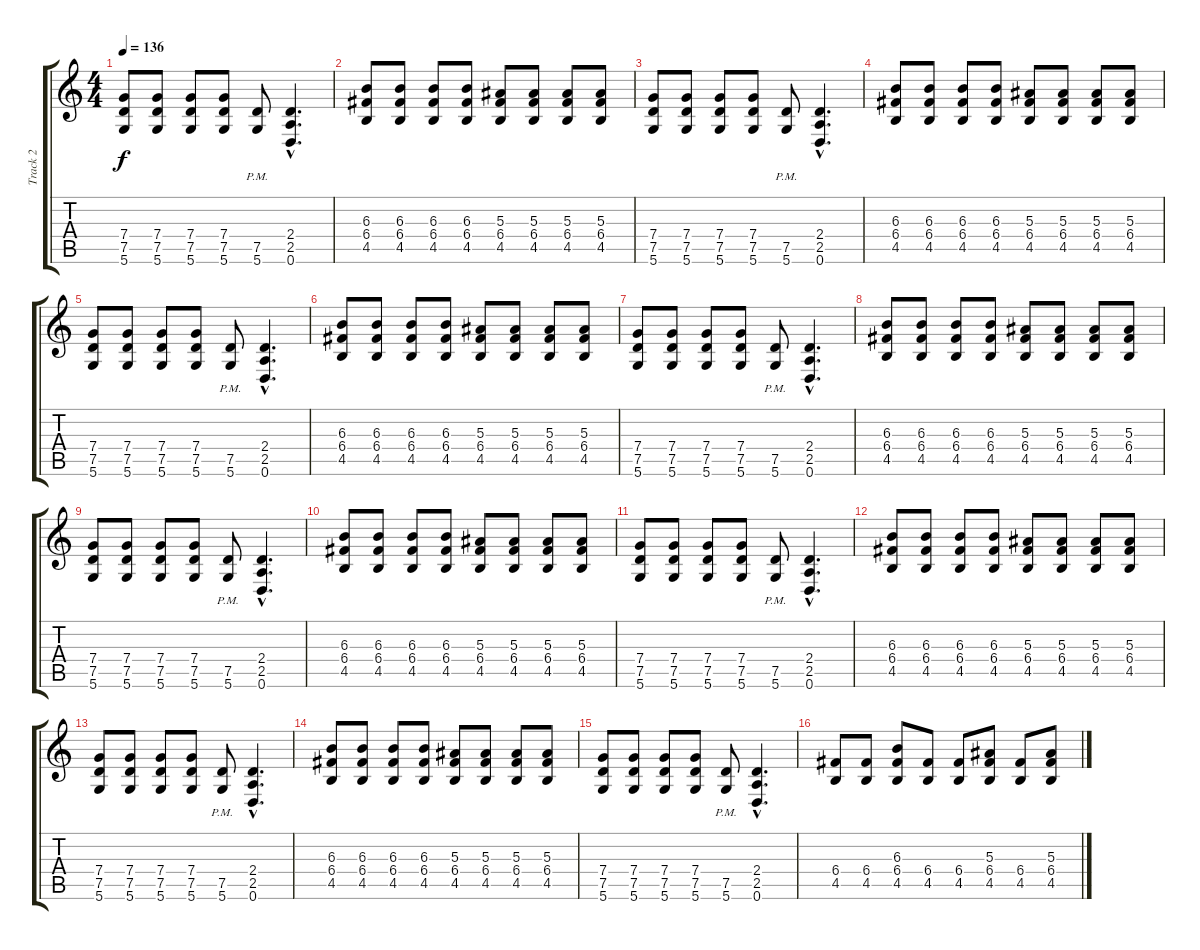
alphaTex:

\track ("Track 2" "Track 2") {instrument distortionguitar}
\staff {score tabs}
\tuning (D4 A3 F3 C3 G2 D2) {hide}
\ts (4 4)
\tempo 136
\clef g2
\ks c
(7.4 7.5 5.6).8{dy f} (7.4 7.5 5.6).8 (7.4 7.5 5.6).8 (7.4 7.5 5.6).8 (7.5{pm} 5.6{pm}).8 (2.4{hac} 2.5{hac} 0.6{hac}).4{d} |
(6.3 6.4 4.5).8 (6.3 6.4 4.5).8 (6.3 6.4 4.5).8 (6.3 6.4 4.5).8 (5.3 6.4 4.5).8 (5.3 6.4 4.5).8 (5.3 6.4 4.5).8 (5.3 6.4 4.5).8 |
(7.4 7.5 5.6).8 (7.4 7.5 5.6).8 (7.4 7.5 5.6).8 (7.4 7.5 5.6).8 (7.5{pm} 5.6{pm}).8 (2.4{hac} 2.5{hac} 0.6{hac}).4{d} |
(6.3 6.4 4.5).8 (6.3 6.4 4.5).8 (6.3 6.4 4.5).8 (6.3 6.4 4.5).8 (5.3 6.4 4.5).8 (5.3 6.4 4.5).8 (5.3 6.4 4.5).8 (5.3 6.4 4.5).8 |
(7.4 7.5 5.6).8 (7.4 7.5 5.6).8 (7.4 7.5 5.6).8 (7.4 7.5 5.6).8 (7.5{pm} 5.6{pm}).8 (2.4{hac} 2.5{hac} 0.6{hac}).4{d} |
(6.3 6.4 4.5).8 (6.3 6.4 4.5).8 (6.3 6.4 4.5).8 (6.3 6.4 4.5).8 (5.3 6.4 4.5).8 (5.3 6.4 4.5).8 (5.3 6.4 4.5).8 (5.3 6.4 4.5).8 |
(7.4 7.5 5.6).8 (7.4 7.5 5.6).8 (7.4 7.5 5.6).8 (7.4 7.5 5.6).8 (7.5{pm} 5.6{pm}).8 (2.4{hac} 2.5{hac} 0.6{hac}).4{d} |
(6.3 6.4 4.5).8 (6.3 6.4 4.5).8 (6.3 6.4 4.5).8 (6.3 6.4 4.5).8 (5.3 6.4 4.5).8 (5.3 6.4 4.5).8 (5.3 6.4 4.5).8 (5.3 6.4 4.5).8 |
(7.4 7.5 5.6).8 (7.4 7.5 5.6).8 (7.4 7.5 5.6).8 (7.4 7.5 5.6).8 (7.5{pm} 5.6{pm}).8 (2.4{hac} 2.5{hac} 0.6{hac}).4{d} |
(6.3 6.4 4.5).8 (6.3 6.4 4.5).8 (6.3 6.4 4.5).8 (6.3 6.4 4.5).8 (5.3 6.4 4.5).8 (5.3 6.4 4.5).8 (5.3 6.4 4.5).8 (5.3 6.4 4.5).8 |
(7.4 7.5 5.6).8 (7.4 7.5 5.6).8 (7.4 7.5 5.6).8 (7.4 7.5 5.6).8 (7.5{pm} 5.6{pm}).8 (2.4{hac} 2.5{hac} 0.6{hac}).4{d} |
(6.3 6.4 4.5).8 (6.3 6.4 4.5).8 (6.3 6.4 4.5).8 (6.3 6.4 4.5).8 (5.3 6.4 4.5).8 (5.3 6.4 4.5).8 (5.3 6.4 4.5).8 (5.3 6.4 4.5).8 |
(7.4 7.5 5.6).8 (7.4 7.5 5.6).8 (7.4 7.5 5.6).8 (7.4 7.5 5.6).8 (7.5{pm} 5.6{pm}).8 (2.4{hac} 2.5{hac} 0.6{hac}).4{d} |
(6.3 6.4 4.5).8 (6.3 6.4 4.5).8 (6.3 6.4 4.5).8 (6.3 6.4 4.5).8 (5.3 6.4 4.5).8 (5.3 6.4 4.5).8 (5.3 6.4 4.5).8 (5.3 6.4 4.5).8 |
(7.4 7.5 5.6).8 (7.4 7.5 5.6).8 (7.4 7.5 5.6).8 (7.4 7.5 5.6).8 (7.5{pm} 5.6{pm}).8 (2.4{hac} 2.5{hac} 0.6{hac}).4{d} |
(6.4 4.5).8 (6.4 4.5).8 (6.3 6.4 4.5).8 (6.4 4.5).8 (6.4 4.5).8 (5.3 6.4 4.5).8 (6.4 4.5).8 (5.3 6.4 4.5).8
